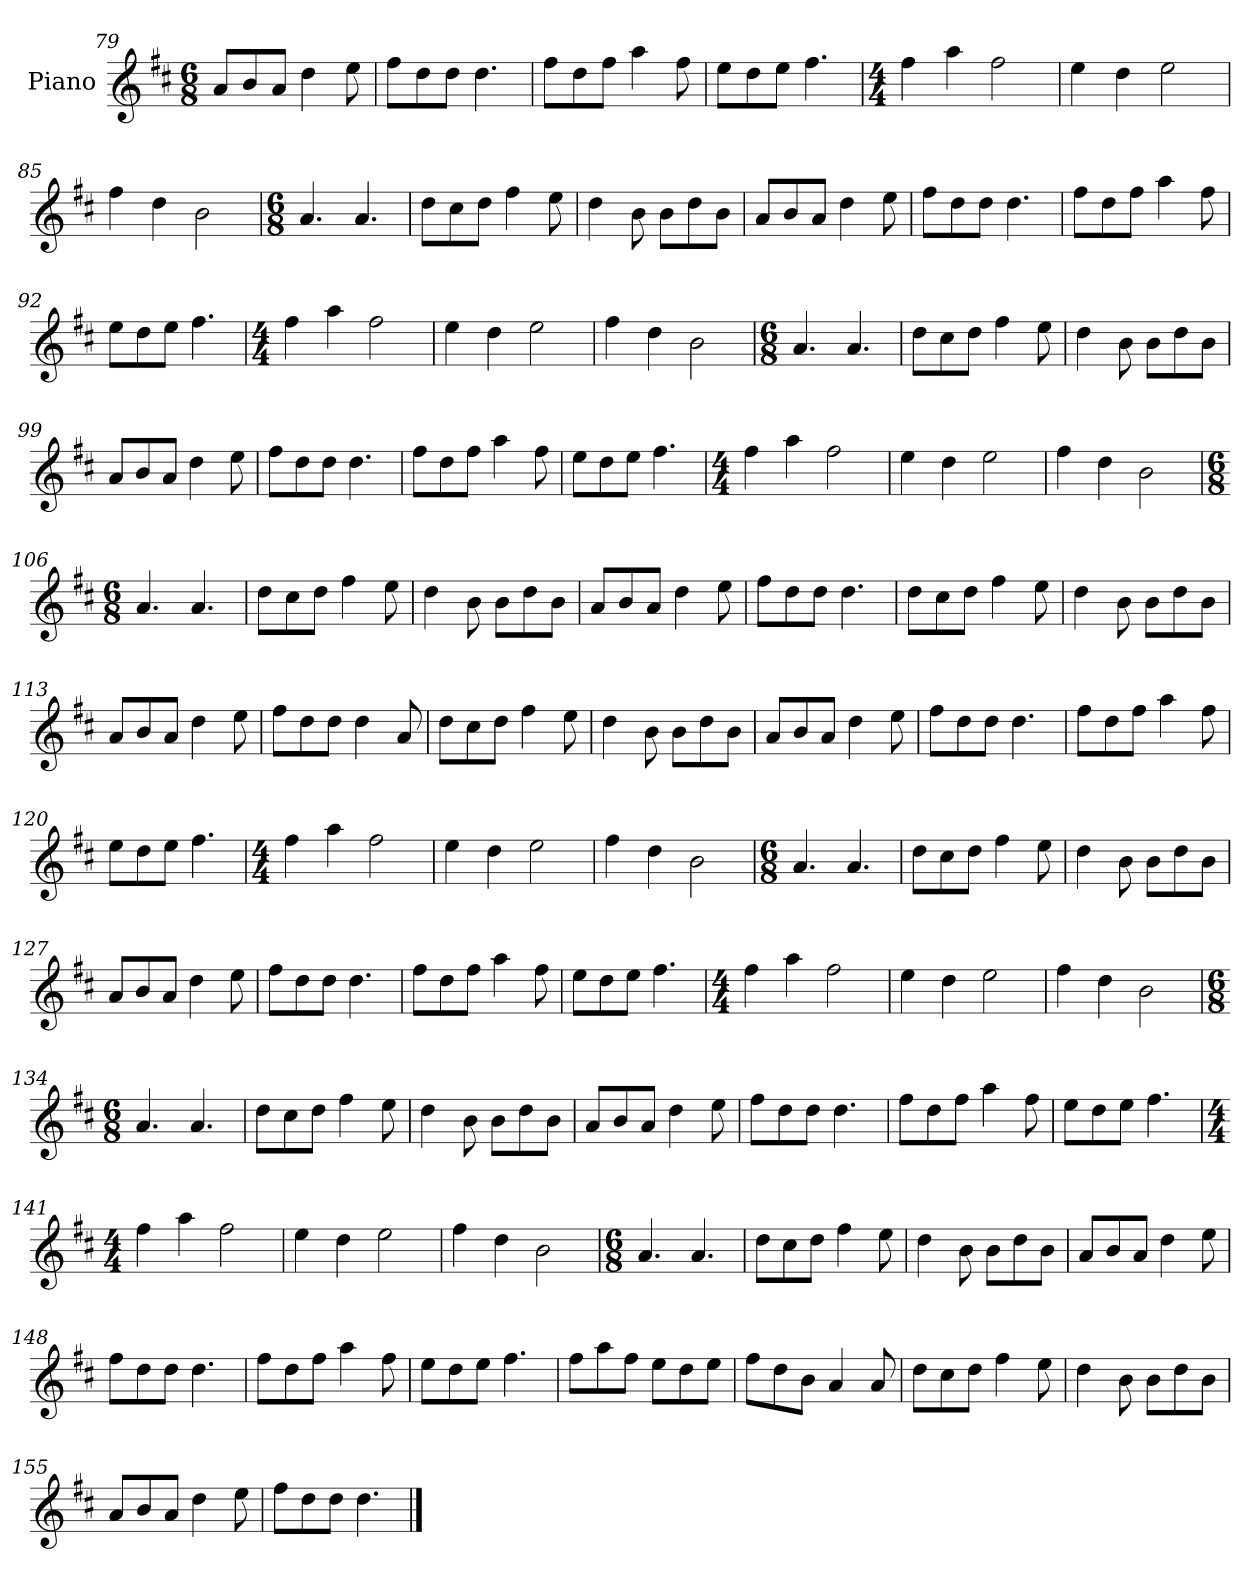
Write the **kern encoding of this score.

**kern
*part1
*staff1
*I"Piano
*I'Pno
*clefG2
*k[f#c#]
*M6/8
=79
8a/L
8b/
8a/J
4dd\
8ee\
=80
8ff#\L
8dd\
8dd\J
4.dd\
=81
8ff#\L
8dd\
8ff#\J
4aa\
8ff#\
=82
8ee\L
8dd\
8ee\J
4.ff#\
=83
*M4/4
4ff#\
4aa\
2ff#\
=84
4ee\
4dd\
2ee\
=85
4ff#\
4dd\
2b\
=86
*M6/8
4.a/
4.a/
=87
8dd\L
8cc#\
8dd\J
4ff#\
8ee\
=88
4dd\
8b\
8b\L
8dd\
8b\J
=89
8a/L
8b/
8a/J
4dd\
8ee\
=90
8ff#\L
8dd\
8dd\J
4.dd\
=91
8ff#\L
8dd\
8ff#\J
4aa\
8ff#\
=92
8ee\L
8dd\
8ee\J
4.ff#\
=93
*M4/4
4ff#\
4aa\
2ff#\
=94
4ee\
4dd\
2ee\
=95
4ff#\
4dd\
2b\
=96
*M6/8
4.a/
4.a/
=97
8dd\L
8cc#\
8dd\J
4ff#\
8ee\
=98
4dd\
8b\
8b\L
8dd\
8b\J
=99
8a/L
8b/
8a/J
4dd\
8ee\
=100
8ff#\L
8dd\
8dd\J
4.dd\
=101
8ff#\L
8dd\
8ff#\J
4aa\
8ff#\
=102
8ee\L
8dd\
8ee\J
4.ff#\
=103
*M4/4
4ff#\
4aa\
2ff#\
=104
4ee\
4dd\
2ee\
=105
4ff#\
4dd\
2b\
=106
*M6/8
4.a/
4.a/
=107
8dd\L
8cc#\
8dd\J
4ff#\
8ee\
=108
4dd\
8b\
8b\L
8dd\
8b\J
=109
8a/L
8b/
8a/J
4dd\
8ee\
=110
8ff#\L
8dd\
8dd\J
4.dd\
=111
8dd\L
8cc#\
8dd\J
4ff#\
8ee\
=112
4dd\
8b\
8b\L
8dd\
8b\J
=113
8a/L
8b/
8a/J
4dd\
8ee\
=114
8ff#\L
8dd\
8dd\J
4dd\
8a/
=115
8dd\L
8cc#\
8dd\J
4ff#\
8ee\
=116
4dd\
8b\
8b\L
8dd\
8b\J
=117
8a/L
8b/
8a/J
4dd\
8ee\
=118
8ff#\L
8dd\
8dd\J
4.dd\
=119
8ff#\L
8dd\
8ff#\J
4aa\
8ff#\
=120
8ee\L
8dd\
8ee\J
4.ff#\
=121
*M4/4
4ff#\
4aa\
2ff#\
=122
4ee\
4dd\
2ee\
=123
4ff#\
4dd\
2b\
=124
*M6/8
4.a/
4.a/
=125
8dd\L
8cc#\
8dd\J
4ff#\
8ee\
=126
4dd\
8b\
8b\L
8dd\
8b\J
=127
8a/L
8b/
8a/J
4dd\
8ee\
=128
8ff#\L
8dd\
8dd\J
4.dd\
=129
8ff#\L
8dd\
8ff#\J
4aa\
8ff#\
=130
8ee\L
8dd\
8ee\J
4.ff#\
=131
*M4/4
4ff#\
4aa\
2ff#\
=132
4ee\
4dd\
2ee\
=133
4ff#\
4dd\
2b\
=134
*M6/8
4.a/
4.a/
=135
8dd\L
8cc#\
8dd\J
4ff#\
8ee\
=136
4dd\
8b\
8b\L
8dd\
8b\J
=137
8a/L
8b/
8a/J
4dd\
8ee\
=138
8ff#\L
8dd\
8dd\J
4.dd\
=139
8ff#\L
8dd\
8ff#\J
4aa\
8ff#\
=140
8ee\L
8dd\
8ee\J
4.ff#\
=141
*M4/4
4ff#\
4aa\
2ff#\
=142
4ee\
4dd\
2ee\
=143
4ff#\
4dd\
2b\
=144
*M6/8
4.a/
4.a/
=145
8dd\L
8cc#\
8dd\J
4ff#\
8ee\
=146
4dd\
8b\
8b\L
8dd\
8b\J
=147
8a/L
8b/
8a/J
4dd\
8ee\
=148
8ff#\L
8dd\
8dd\J
4.dd\
=149
8ff#\L
8dd\
8ff#\J
4aa\
8ff#\
=150
8ee\L
8dd\
8ee\J
4.ff#\
=151
8ff#\L
8aa\
8ff#\J
8ee\L
8dd\
8ee\J
=152
8ff#\L
8dd\
8b\J
4a/
8a/
=153
8dd\L
8cc#\
8dd\J
4ff#\
8ee\
=154
4dd\
8b\
8b\L
8dd\
8b\J
=155
8a/L
8b/
8a/J
4dd\
8ee\
=156
8ff#\L
8dd\
8dd\J
4.dd\
==
*-
